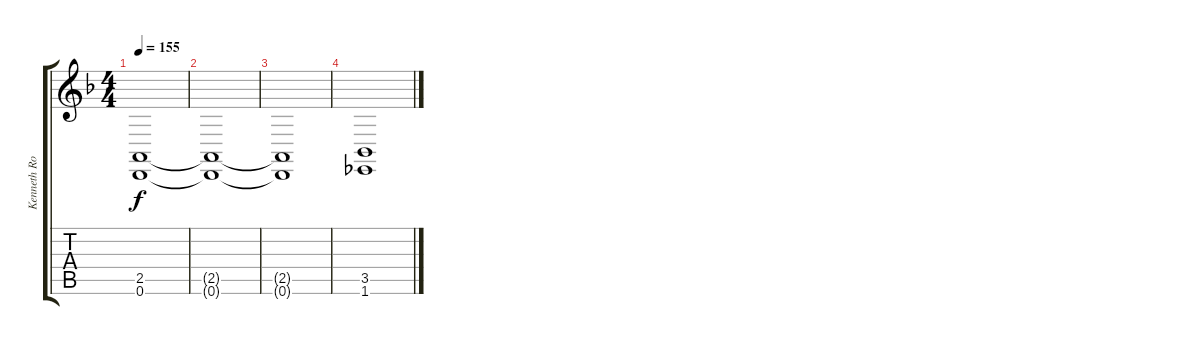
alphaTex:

\track ("Kenneth Roos" "Kenneth Ro") {instrument pad2warm}
\staff {score tabs}
\tuning (D4 A3 F3 C3 G2 D2) {hide}
\ts (4 4)
\tempo 155
\clef g2
\ks dminor
(2.5 0.6).1{dy f} |
(2.5{t} 0.6{t}).1 |
(2.5{t} 0.6{t}).1 |
(3.5 1.6).1
